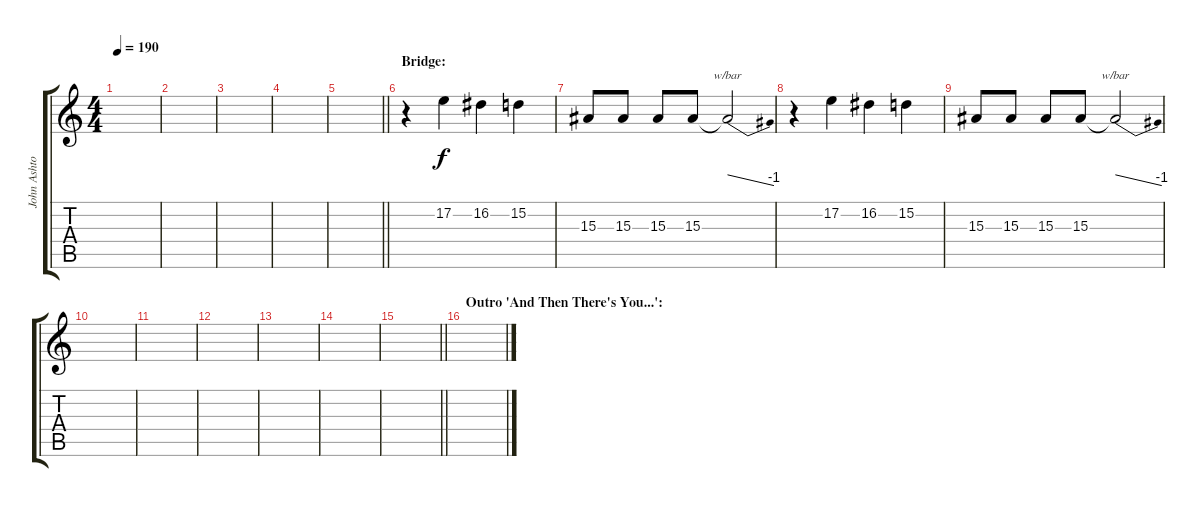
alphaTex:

\track ("John Ashton (Organ)" "John Ashto") {instrument drawbarorgan}
\staff {score tabs}
\tuning (E4 B3 G3 D3 A2 E2) {hide}
\ts (4 4)
\tempo 190
\clef g2
\ks c
|
|
|
|
\barLineRight lightlight
|
\section ("" "Bridge:")
r.4 17.2.4 16.2.4 15.2.4 |
15.3.8 15.3.8 15.3.8 15.3.8 15.3{t}.2{tbe (dive default 0 0 60 -4)} |
r.4 17.2.4 16.2.4 15.2.4 |
15.3.8 15.3.8 15.3.8 15.3.8 15.3{t}.2{tbe (dive default 0 0 60 -4)} |
|
|
|
|
|
\barLineRight lightlight
|
\section ("" "Outro 'And Then There's You...':")
